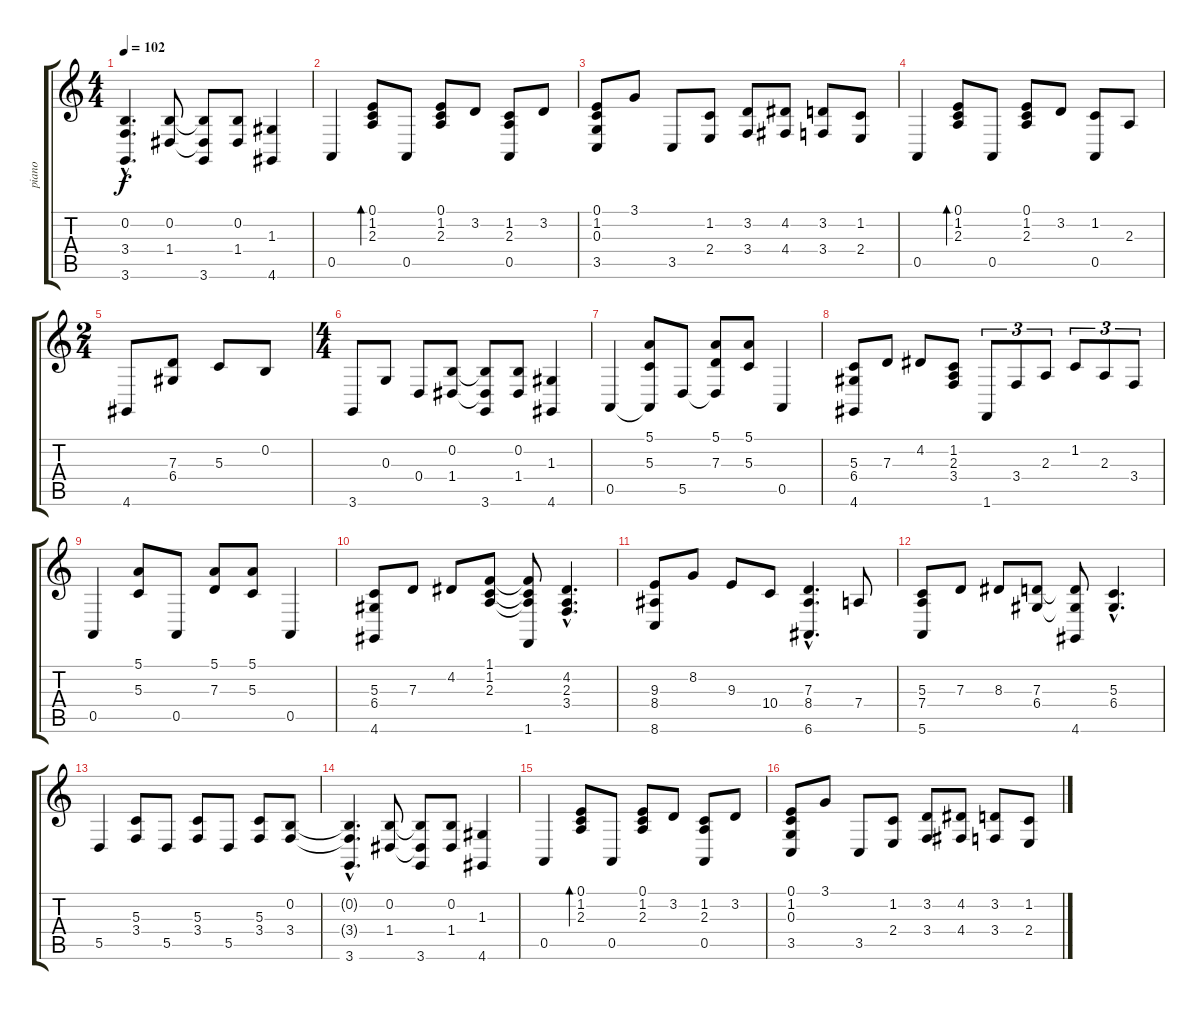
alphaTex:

\track ("piano" "piano") {instrument acousticgrandpiano}
\staff {score tabs}
\tuning (E4 B3 G3 D3 A2 E2) {hide}
\ts (4 4)
\tempo 102
\clef g2
\ks c
(0.2{hac t} 3.4{hac t} 3.6{hac}).4{d dy f} (0.2 1.4).8 (0.2{t} 1.4{t} 3.6).8 (0.2 1.4).8 (1.3 4.6).4 |
0.5.4 (0.1 1.2 2.3).8{bd 120} 0.5.8 (0.1 1.2 2.3).8 3.2.8 (1.2 2.3 0.5).8 3.2.8 |
(0.1 1.2 0.3 3.5).8 3.1.8 3.5.8 (1.2 2.4).8 (3.2 3.4).8 (4.2 4.4).8 (3.2 3.4).8 (1.2 2.4).8 |
0.5.4 (0.1 1.2 2.3).8{bd 120} 0.5.8 (0.1 1.2 2.3).8 3.2.8 (1.2 0.5).8 2.3.8 |
\ts (2 4)
4.6.8 (7.3 6.4).8 5.3.8 0.2.8 |
\ts (4 4)
3.6.8 0.3.8 0.4.8 (0.2 1.4).8 (0.2{t} 1.4{t} 3.6).8 (0.2 1.4).8 (1.3 4.6).4 |
0.5.4 (5.1 5.3 0.5{t}).8 5.5.8 (5.1 7.3 5.5{t}).8 (5.1 5.3).8 0.5.4 |
(5.3 6.4 4.6).8 7.3.8 4.2.8 (1.2 2.3 3.4).8 1.6.8{tu (3 2)} 3.4.8{tu (3 2)} 2.3.8{tu (3 2)} 1.2.8{tu (3 2)} 2.3.8{tu (3 2)} 3.4.8{tu (3 2)} |
0.5.4 (5.1 5.3).8 0.5.8 (5.1 7.3).8 (5.1 5.3).8 0.5.4 |
(5.3 6.4 4.6).8 7.3.8 4.2.8 (1.1 1.2 2.3).8 (1.1{t} 1.2{t} 2.3{t} 1.6).8 (4.2{hac} 2.3{hac} 3.4{hac}).4{d} |
(9.3 8.4 8.6).8 8.2.8 9.3.8 10.4.8 (7.3{hac} 8.4{hac} 6.6{hac}).4{d} 7.4.8 |
(5.3 7.4 5.6).8 7.3.8 8.3.8 (7.3 6.4).8 (7.3{t} 6.4{t} 4.6).8 (5.3{hac} 6.4{hac}).4{d} |
5.5.4 (5.3 3.4).8 5.5.8 (5.3 3.4).8 5.5.8 (5.3 3.4).8 (0.2 3.4).8 |
(0.2{hac t} 3.4{hac t} 3.6{hac}).4{d} (0.2 1.4).8 (0.2{t} 1.4{t} 3.6).8 (0.2 1.4).8 (1.3 4.6).4 |
0.5.4 (0.1 1.2 2.3).8{bd 120} 0.5.8 (0.1 1.2 2.3).8 3.2.8 (1.2 2.3 0.5).8 3.2.8 |
(0.1 1.2 0.3 3.5).8 3.1.8 3.5.8 (1.2 2.4).8 (3.2 3.4).8 (4.2 4.4).8 (3.2 3.4).8 (1.2 2.4).8
